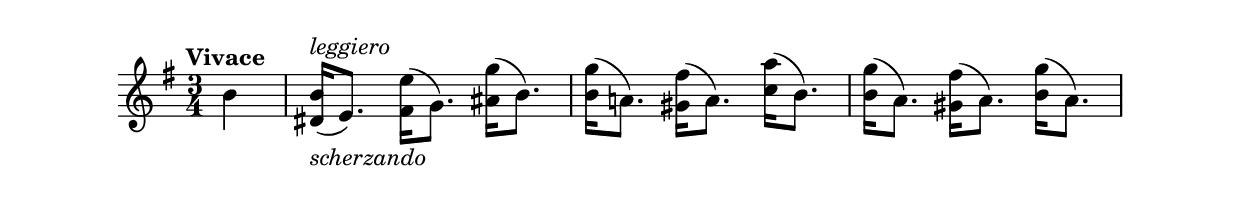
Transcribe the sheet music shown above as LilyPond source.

\version "2.15.30"
\include "indice.ily"
\new Staff \relative f {
  \time 3/4
  \key e \minor
  \clef treble
  \tempo "Vivace"
  \partial 4
  b'4
  <dis, b'>16( 
  ^\markup\italic{leggiero}
  _\markup\italic{scherzando}
  e8.) <fis e'>16( g8.) <ais g'>16( b8.)
  <b g'>16( a!8.) <gis fis'>16( a8.) <c a'>16( b8.)
  <b g'>16( a8.) <gis fis'>16( a8.) <b g'>16( a8.)
  
}